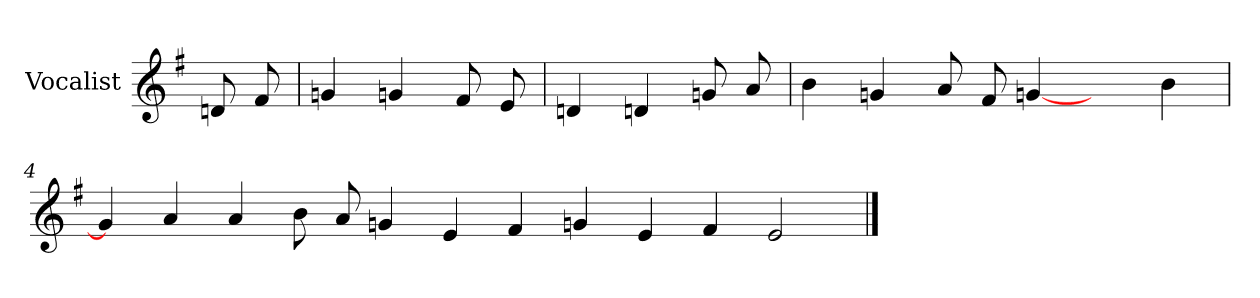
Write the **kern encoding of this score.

**kern
*part1
*staff1
*I"Vocalist
*k[f#]
*e:
=
8dn
8f#
=1
4gn
4gn
8f#
8e
=2
4dn
4dn
8gn
8a
=3
4b
4gn
8a
8f#
[4gn
4ryy
4b
=4
4g]
4a
4a
8b
8a
4gn
4e
4f#
4gn
4e
4f#
2e
==
*-
